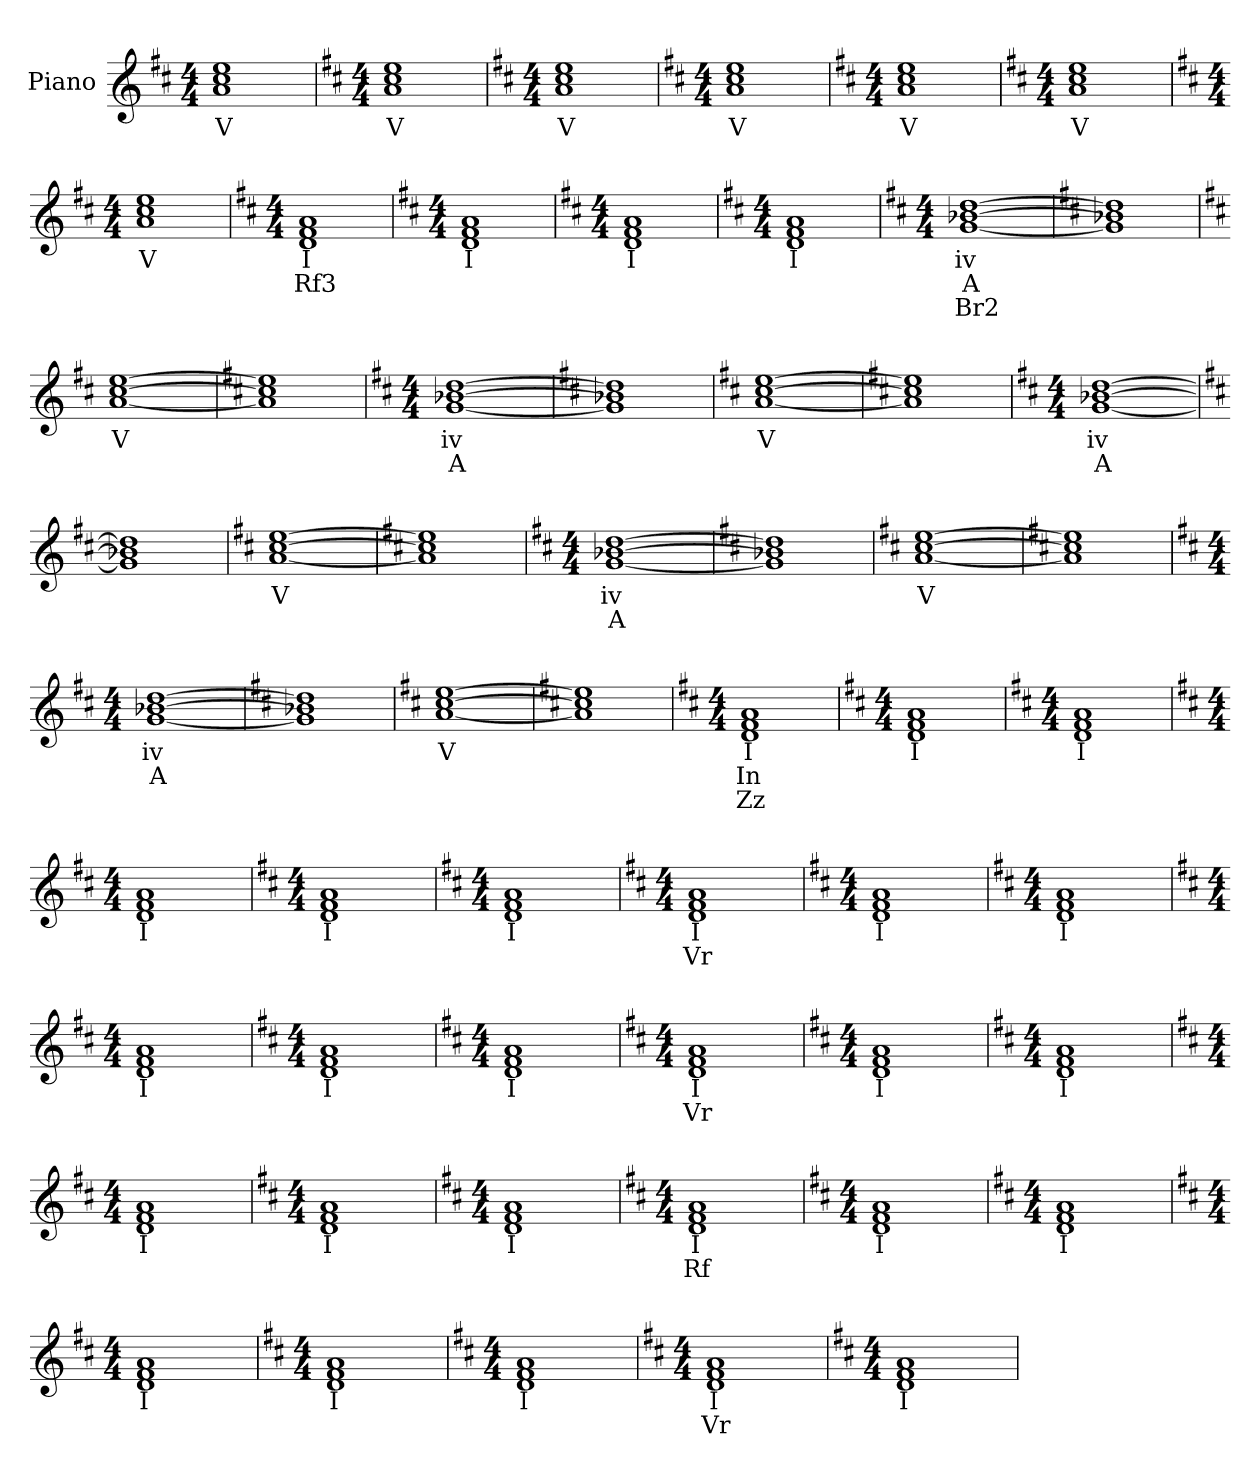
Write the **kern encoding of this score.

**kern	**text	**text	**text
*part1	*part1	*part1	*part1
*staff1	*staff1	*staff1	*staff1
*I"Piano	*	*	*
*I'Pno	*	*	*
*k[f#c#]	*	*	*
*D:	*	*	*
*M4/4	*	*	*
=	=	=	=
1a 1cc# 1ee	V	.	.
=	=	=	=
*k[f#c#]	*	*	*
*D:	*	*	*
*M4/4	*	*	*
1a 1cc# 1ee	V	.	.
=	=	=	=
*k[f#c#]	*	*	*
*D:	*	*	*
*M4/4	*	*	*
1a 1cc# 1ee	V	.	.
=	=	=	=
*k[f#c#]	*	*	*
*D:	*	*	*
*M4/4	*	*	*
1a 1cc# 1ee	V	.	.
=	=	=	=
*k[f#c#]	*	*	*
*D:	*	*	*
*M4/4	*	*	*
1a 1cc# 1ee	V	.	.
=	=	=	=
*k[f#c#]	*	*	*
*D:	*	*	*
*M4/4	*	*	*
1a 1cc# 1ee	V	.	.
=	=	=	=
*k[f#c#]	*	*	*
*D:	*	*	*
*M4/4	*	*	*
1a 1cc# 1ee	V	.	.
=	=	=	=
*k[f#c#]	*	*	*
*D:	*	*	*
*M4/4	*	*	*
1d 1f# 1a	I	Rf3	.
=	=	=	=
*k[f#c#]	*	*	*
*D:	*	*	*
*M4/4	*	*	*
1d 1f# 1a	I	.	.
=	=	=	=
*k[f#c#]	*	*	*
*D:	*	*	*
*M4/4	*	*	*
1d 1f# 1a	I	.	.
=	=	=	=
*k[f#c#]	*	*	*
*D:	*	*	*
*M4/4	*	*	*
1d 1f# 1a	I	.	.
=	=	=	=
*k[f#c#]	*	*	*
*D:	*	*	*
*M4/4	*	*	*
[1g [1b-X [1dd	iv	A	Br2
=	=	=	=
*k[f#c#]	*	*	*
*D:	*	*	*
1g] 1b-X] 1dd]	.	.	.
=	=	=	=
*k[f#c#]	*	*	*
*D:	*	*	*
[1a [1cc# [1ee	V	.	.
=	=	=	=
*k[f#c#]	*	*	*
*D:	*	*	*
1a] 1cc#] 1ee]	.	.	.
=	=	=	=
*k[f#c#]	*	*	*
*D:	*	*	*
*M4/4	*	*	*
[1g [1b-X [1dd	iv	A	.
=	=	=	=
*k[f#c#]	*	*	*
*D:	*	*	*
1g] 1b-X] 1dd]	.	.	.
=	=	=	=
*k[f#c#]	*	*	*
*D:	*	*	*
[1a [1cc# [1ee	V	.	.
=	=	=	=
*k[f#c#]	*	*	*
*D:	*	*	*
1a] 1cc#] 1ee]	.	.	.
=	=	=	=
*k[f#c#]	*	*	*
*D:	*	*	*
*M4/4	*	*	*
[1g [1b-X [1dd	iv	A	.
=	=	=	=
*k[f#c#]	*	*	*
*D:	*	*	*
1g] 1b-X] 1dd]	.	.	.
=	=	=	=
*k[f#c#]	*	*	*
*D:	*	*	*
[1a [1cc# [1ee	V	.	.
=	=	=	=
*k[f#c#]	*	*	*
*D:	*	*	*
1a] 1cc#] 1ee]	.	.	.
=	=	=	=
*k[f#c#]	*	*	*
*D:	*	*	*
*M4/4	*	*	*
[1g [1b-X [1dd	iv	A	.
=	=	=	=
*k[f#c#]	*	*	*
*D:	*	*	*
1g] 1b-X] 1dd]	.	.	.
=	=	=	=
*k[f#c#]	*	*	*
*D:	*	*	*
[1a [1cc# [1ee	V	.	.
=	=	=	=
*k[f#c#]	*	*	*
*D:	*	*	*
1a] 1cc#] 1ee]	.	.	.
=	=	=	=
*k[f#c#]	*	*	*
*D:	*	*	*
*M4/4	*	*	*
[1g [1b-X [1dd	iv	A	.
=	=	=	=
*k[f#c#]	*	*	*
*D:	*	*	*
1g] 1b-X] 1dd]	.	.	.
=	=	=	=
*k[f#c#]	*	*	*
*D:	*	*	*
[1a [1cc# [1ee	V	.	.
=	=	=	=
*k[f#c#]	*	*	*
*D:	*	*	*
1a] 1cc#] 1ee]	.	.	.
=	=	=	=
*k[f#c#]	*	*	*
*D:	*	*	*
*M4/4	*	*	*
1d 1f# 1a	I	In	Zz
=	=	=	=
*k[f#c#]	*	*	*
*D:	*	*	*
*M4/4	*	*	*
1d 1f# 1a	I	.	.
=	=	=	=
*k[f#c#]	*	*	*
*D:	*	*	*
*M4/4	*	*	*
1d 1f# 1a	I	.	.
=	=	=	=
*k[f#c#]	*	*	*
*D:	*	*	*
*M4/4	*	*	*
1d 1f# 1a	I	.	.
=	=	=	=
*k[f#c#]	*	*	*
*D:	*	*	*
*M4/4	*	*	*
1d 1f# 1a	I	.	.
=	=	=	=
*k[f#c#]	*	*	*
*D:	*	*	*
*M4/4	*	*	*
1d 1f# 1a	I	.	.
=	=	=	=
*k[f#c#]	*	*	*
*D:	*	*	*
*M4/4	*	*	*
1d 1f# 1a	I	Vr	.
=	=	=	=
*k[f#c#]	*	*	*
*D:	*	*	*
*M4/4	*	*	*
1d 1f# 1a	I	.	.
=	=	=	=
*k[f#c#]	*	*	*
*D:	*	*	*
*M4/4	*	*	*
1d 1f# 1a	I	.	.
=	=	=	=
*k[f#c#]	*	*	*
*D:	*	*	*
*M4/4	*	*	*
1d 1f# 1a	I	.	.
=	=	=	=
*k[f#c#]	*	*	*
*D:	*	*	*
*M4/4	*	*	*
1d 1f# 1a	I	.	.
=	=	=	=
*k[f#c#]	*	*	*
*D:	*	*	*
*M4/4	*	*	*
1d 1f# 1a	I	.	.
=	=	=	=
*k[f#c#]	*	*	*
*D:	*	*	*
*M4/4	*	*	*
1d 1f# 1a	I	Vr	.
=	=	=	=
*k[f#c#]	*	*	*
*D:	*	*	*
*M4/4	*	*	*
1d 1f# 1a	I	.	.
=	=	=	=
*k[f#c#]	*	*	*
*D:	*	*	*
*M4/4	*	*	*
1d 1f# 1a	I	.	.
=	=	=	=
*k[f#c#]	*	*	*
*D:	*	*	*
*M4/4	*	*	*
1d 1f# 1a	I	.	.
=	=	=	=
*k[f#c#]	*	*	*
*D:	*	*	*
*M4/4	*	*	*
1d 1f# 1a	I	.	.
=	=	=	=
*k[f#c#]	*	*	*
*D:	*	*	*
*M4/4	*	*	*
1d 1f# 1a	I	.	.
=	=	=	=
*k[f#c#]	*	*	*
*D:	*	*	*
*M4/4	*	*	*
1d 1f# 1a	I	Rf	.
=	=	=	=
*k[f#c#]	*	*	*
*D:	*	*	*
*M4/4	*	*	*
1d 1f# 1a	I	.	.
=	=	=	=
*k[f#c#]	*	*	*
*D:	*	*	*
*M4/4	*	*	*
1d 1f# 1a	I	.	.
=	=	=	=
*k[f#c#]	*	*	*
*D:	*	*	*
*M4/4	*	*	*
1d 1f# 1a	I	.	.
=	=	=	=
*k[f#c#]	*	*	*
*D:	*	*	*
*M4/4	*	*	*
1d 1f# 1a	I	.	.
=	=	=	=
*k[f#c#]	*	*	*
*D:	*	*	*
*M4/4	*	*	*
1d 1f# 1a	I	.	.
=	=	=	=
*k[f#c#]	*	*	*
*D:	*	*	*
*M4/4	*	*	*
1d 1f# 1a	I	Vr	.
=	=	=	=
*k[f#c#]	*	*	*
*D:	*	*	*
*M4/4	*	*	*
1d 1f# 1a	I	.	.
=	=	=	=
*-	*-	*-	*-
